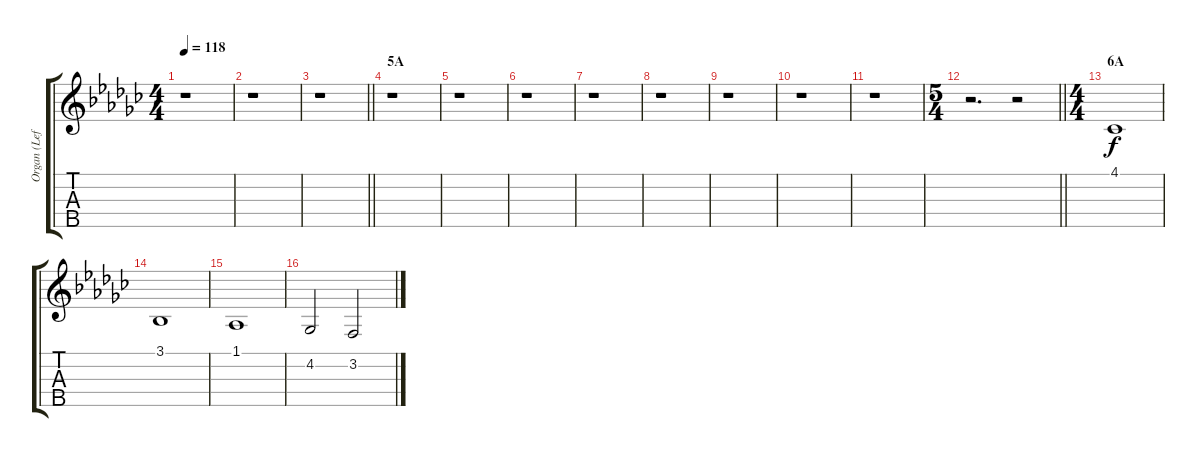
\track ("Organ (Left Hand)" "Organ (Lef") {instrument drawbarorgan}
\staff {score tabs}
\tuning (G3 D3 A2 E2 B1) {hide}
\ts (4 4)
\tempo 118
\clef g2
\ks gb
r.1{dy f} |
r.1 |
\barLineRight lightlight
r.1 |
\section ("" "5A")
r.1 |
r.1 |
r.1 |
r.1 |
r.1 |
r.1 |
r.1 |
r.1 |
\ts (5 4)
\barLineRight lightlight
r.2{d} r.2 |
\ts (4 4)
\section ("" "6A")
4.1.1 |
3.1.1 |
1.1.1 |
4.2.2 3.2.2
